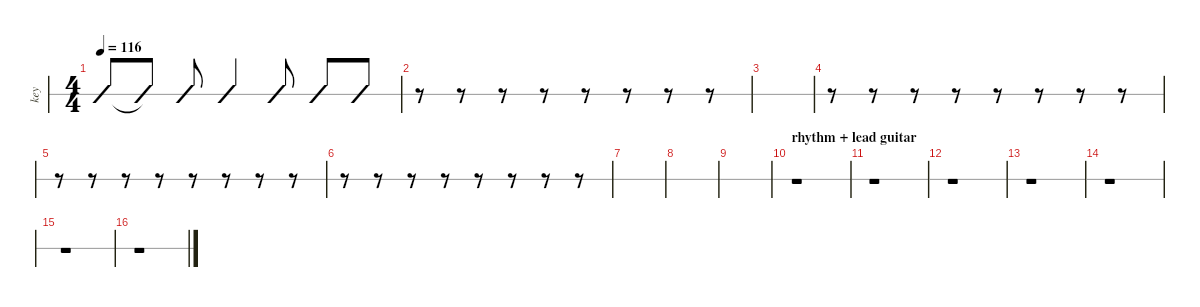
\defaultSystemsLayout 4
\hideDynamics
\bracketExtendMode nobrackets
\track ("Piano" "key") {instrument electricguitarmuted}
\staff {slash}
\tuning (Eb4 Bb3 Gb3 Db3 Ab2 Eb2 Ab1)
\voice
\ts (4 4)
\tempo 116
\clef g2
\ks c
(4.4{t} 5.5{t acc #} 3.6{t acc #}).8{dy f} (4.4{t} 5.5{t acc #} 3.6{acc #}).8 3.6{acc #}.8 2.6.4 (4.4 5.5{acc #} 2.6).8 (4.4 5.5{acc #} 2.6).8 (4.4 5.5{acc #} 2.6).8 |
r.8 r.8 r.8 r.8 r.8 r.8 r.8 r.8 |
|
r.8 r.8 r.8 r.8 r.8 r.8 r.8 r.8 |
r.8 r.8 r.8 r.8 r.8 r.8 r.8 r.8 |
r.8 r.8 r.8 r.8 r.8 r.8 r.8 r.8 |
|
|
|
\section ("" "rhythm + lead guitar")
r.1 |
r.1 |
r.1 |
r.1 |
r.1 |
r.1 |
r.1
\voice
\clef g2
\ottava regular
\simile none
\ks c
r.4{dy mf} r.4 r.4 r.4 |
r.4 r.4 r.4 r.4 |
r.4 r.4 r.4 r.4 |
r.4 r.4 r.4 r.4 |
r.4 r.4 r.4 r.4 |
r.4 r.4 r.4 r.4 |
r.4 r.4 r.4 r.4 |
r.4 r.4 r.4 r.4 |
r.4 r.4 r.4 r.4 |
r.4 r.4 r.4 r.4 |
r.4 r.4 r.4 r.4 |
r.4 r.4 r.4 r.4 |
r.4 r.4 r.4 r.4 |
r.4 r.4 r.4 r.4 |
r.4 r.4 r.4 r.4 |
r.4 r.4 r.4 r.4
